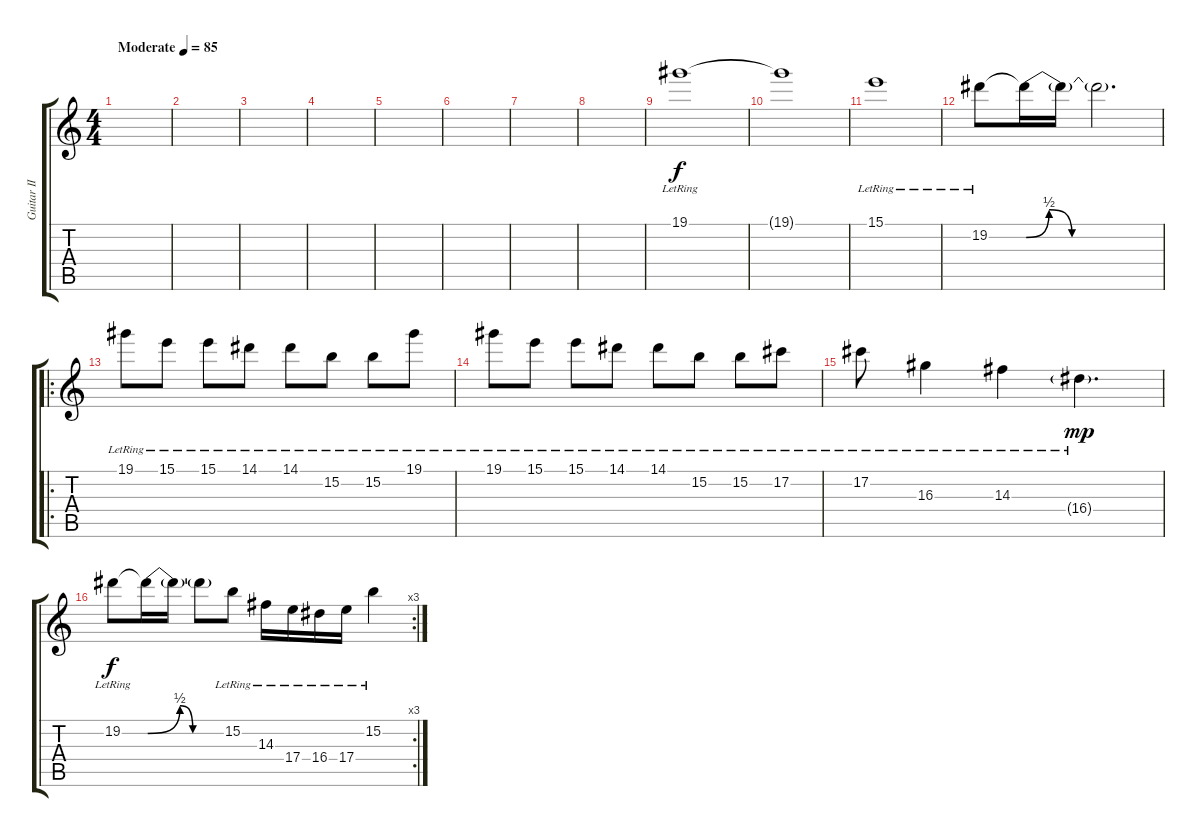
\track ("Guitar II" "Guitar II") {instrument electricguitarjazz}
\staff {score tabs}
\tuning (Db4 Ab3 E3 B2 Gb2 Db2) {hide}
\ts (4 4)
\tempo (85 "Moderate")
\clef g2
\ks c
|
|
|
|
|
|
|
|
19.1{lr}.1 |
19.1{t}.1 |
15.1{lr}.1 |
19.2{lr}.8 19.2{be (custom 0 0 10 2 20 0 60 0) t}.16 19.2{t}.16 19.2{t}.2{d} |
\ro
19.1{lr}.8 15.1{lr}.8 15.1{lr}.8 14.1{lr}.8 14.1{lr}.8 15.2{lr}.8 15.2{lr}.8 19.1{lr}.8 |
19.1{lr}.8 15.1{lr}.8 15.1{lr}.8 14.1{lr}.8 14.1{lr}.8 15.2{lr}.8 15.2{lr}.8 17.2{lr}.8 |
17.2{lr}.8 16.3{lr}.4 14.3{lr}.4 16.4{g lr}.4{d dy mp} |
\rc 3
19.2{lr}.8{dy f} 19.2{be (custom 0 0 25 2 35 0 60 0) t}.16 19.2{t}.16 19.2{t}.8 15.2{lr}.8 14.3{lr}.16 17.4{lr}.16 16.4{lr}.16 17.4{lr}.16 15.2{lr}.4
